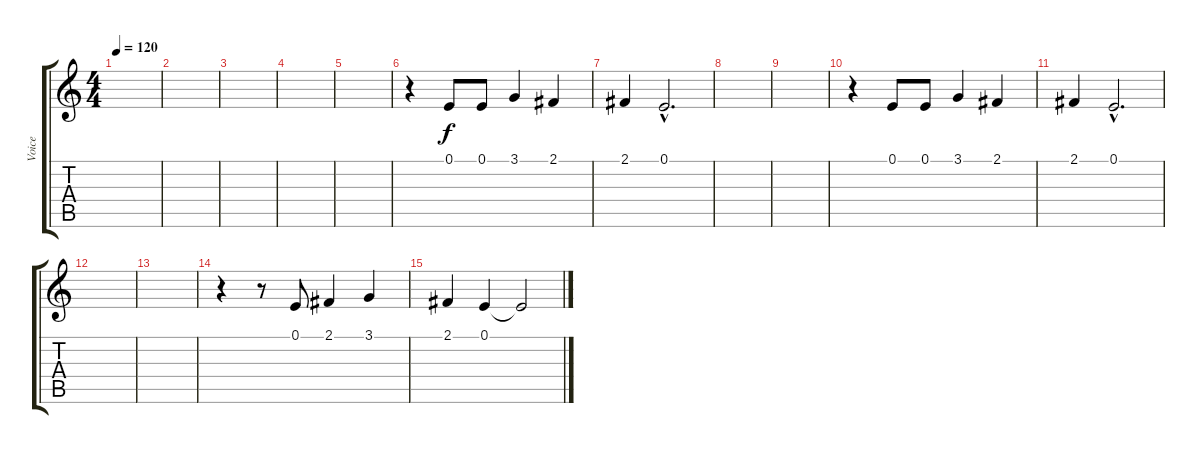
\track ("Voice" "Voice") {instrument lead6voice}
\staff {score tabs}
\tuning (E4 B3 G3 D3 A2 E2) {hide}
\ts (4 4)
\tempo 120
\clef g2
\ks c
|
|
|
|
|
r.4 0.1.8 0.1.8 3.1.4 2.1.4 |
2.1.4 0.1{hac}.2{d} |
|
|
r.4 0.1.8 0.1.8 3.1.4 2.1.4 |
2.1.4 0.1{hac}.2{d} |
|
|
r.4 r.8 0.1.8 2.1.4 3.1.4 |
2.1.4 0.1.4 0.1{t}.2
